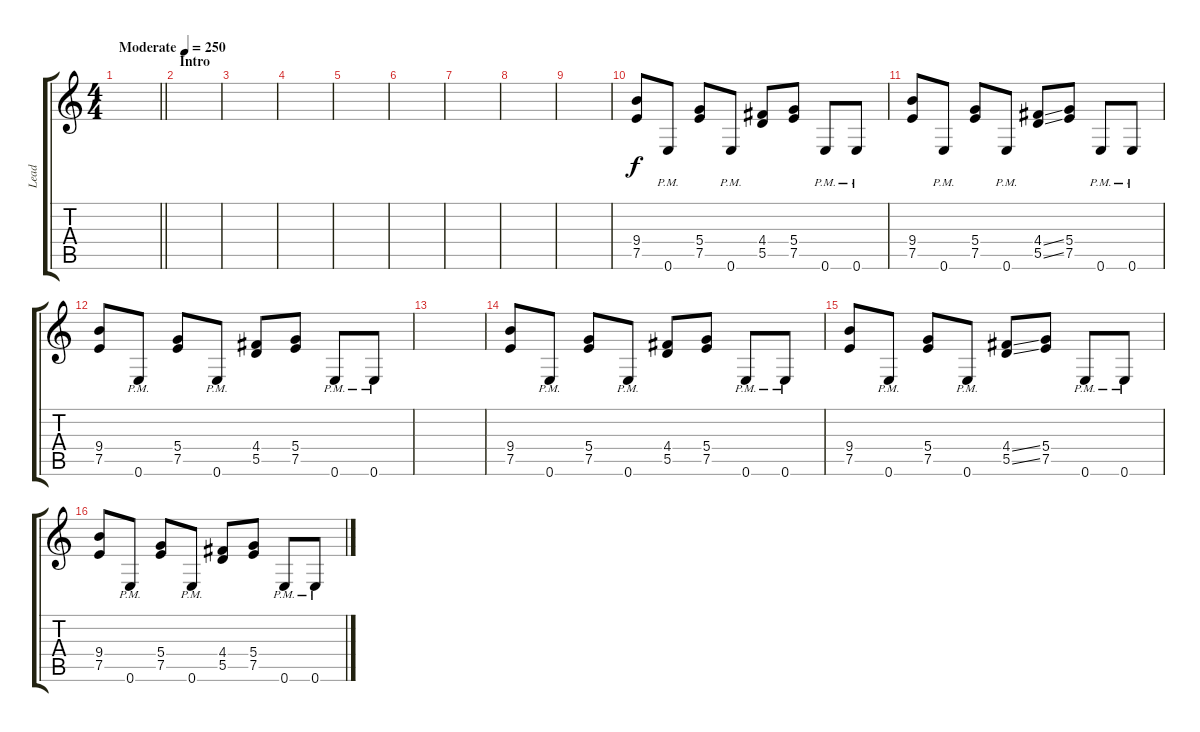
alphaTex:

\track ("Lead" "Lead") {instrument distortionguitar}
\staff {score tabs}
\tuning (E4 B3 G3 D3 A2 E2) {hide}
\ts (4 4)
\tempo (250 "Moderate")
\clef g2
\barLineRight lightlight
\ks c
|
\section ("" "Intro")
|
|
|
|
|
|
|
|
(9.4 7.5).8 0.6{pm}.8 (5.4 7.5).8 0.6{pm}.8 (4.4 5.5).8 (5.4 7.5).8 0.6{pm}.8 0.6{pm}.8 |
(9.4 7.5).8 0.6{pm}.8 (5.4 7.5).8 0.6{pm}.8 (4.4{ss} 5.5{ss}).8 (5.4 7.5).8 0.6{pm}.8 0.6{pm}.8 |
(9.4 7.5).8 0.6{pm}.8 (5.4 7.5).8 0.6{pm}.8 (4.4 5.5).8 (5.4 7.5).8 0.6{pm}.8 0.6{pm}.8 |
|
(9.4 7.5).8 0.6{pm}.8 (5.4 7.5).8 0.6{pm}.8 (4.4 5.5).8 (5.4 7.5).8 0.6{pm}.8 0.6{pm}.8 |
(9.4 7.5).8 0.6{pm}.8 (5.4 7.5).8 0.6{pm}.8 (4.4{ss} 5.5{ss}).8 (5.4 7.5).8 0.6{pm}.8 0.6{pm}.8 |
(9.4 7.5).8 0.6{pm}.8 (5.4 7.5).8 0.6{pm}.8 (4.4 5.5).8 (5.4 7.5).8 0.6{pm}.8 0.6{pm}.8
